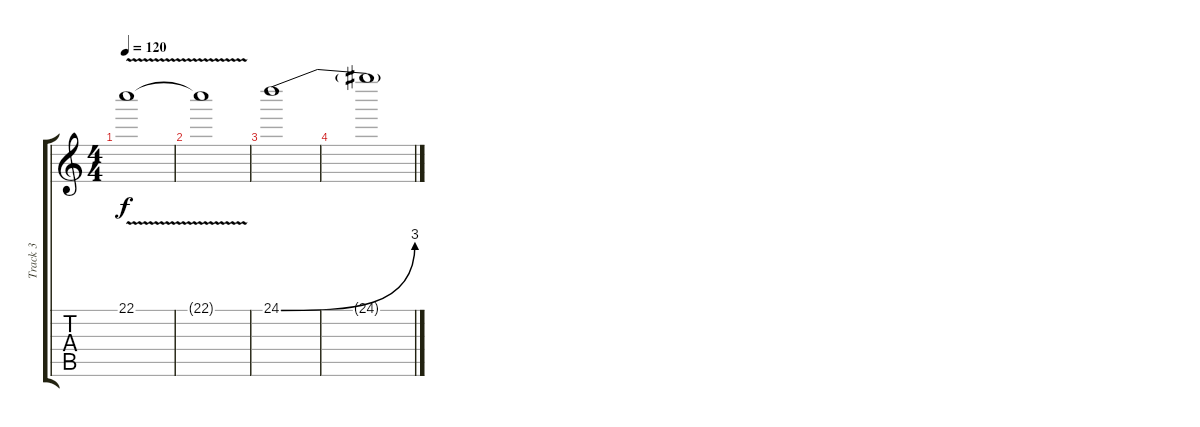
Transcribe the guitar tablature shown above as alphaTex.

\track ("Track 3" "Track 3") {instrument overdrivenguitar}
\staff {score tabs}
\tuning (D4 A3 F3 C3 G2 D2) {hide}
\ts (4 4)
\tempo 120
\clef g2
\ks c
22.1{v}.1{dy f} |
22.1{t}.1 |
24.1{be (bend 0 0 60 12)}.1 |
24.1{t}.1
